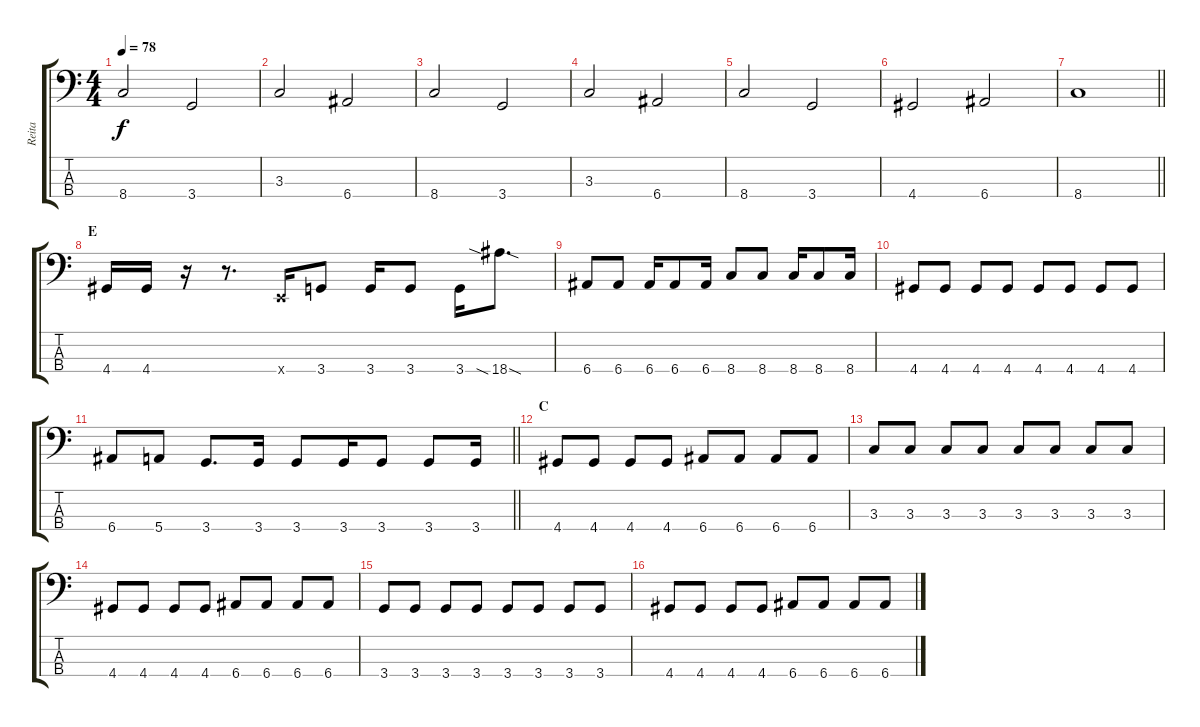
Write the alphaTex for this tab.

\track ("Reita" "Reita") {instrument electricbassfinger}
\staff {score tabs}
\tuning (G2 D2 A1 E1) {hide}
\ts (4 4)
\tempo 78
\clef f4
\ks c
8.4.2{dy f} 3.4.2 |
3.3.2 6.4.2 |
8.4.2 3.4.2 |
3.3.2 6.4.2 |
8.4.2 3.4.2 |
4.4.2 6.4.2 |
\barLineRight lightlight
8.4.1 |
\section ("" "E")
4.4.16 4.4.16 r.16 r.8{d} 0.4{x}.16 3.4.8 3.4.16 3.4.8 3.4.16 18.4{sia sod}.8{d} |
6.4.8 6.4.8 6.4.16 6.4.8 6.4.16 8.4.8 8.4.8 8.4.16 8.4.8 8.4.16 |
4.4.8 4.4.8 4.4.8 4.4.8 4.4.8 4.4.8 4.4.8 4.4.8 |
\barLineRight lightlight
6.4.8 5.4.8 3.4.8{d} 3.4.16 3.4.8 3.4.16 3.4.8 3.4.8 3.4.16 |
\section ("" "C")
4.4.8 4.4.8 4.4.8 4.4.8 6.4.8 6.4.8 6.4.8 6.4.8 |
3.3.8 3.3.8 3.3.8 3.3.8 3.3.8 3.3.8 3.3.8 3.3.8 |
4.4.8 4.4.8 4.4.8 4.4.8 6.4.8 6.4.8 6.4.8 6.4.8 |
3.4.8 3.4.8 3.4.8 3.4.8 3.4.8 3.4.8 3.4.8 3.4.8 |
4.4.8 4.4.8 4.4.8 4.4.8 6.4.8 6.4.8 6.4.8 6.4.8
